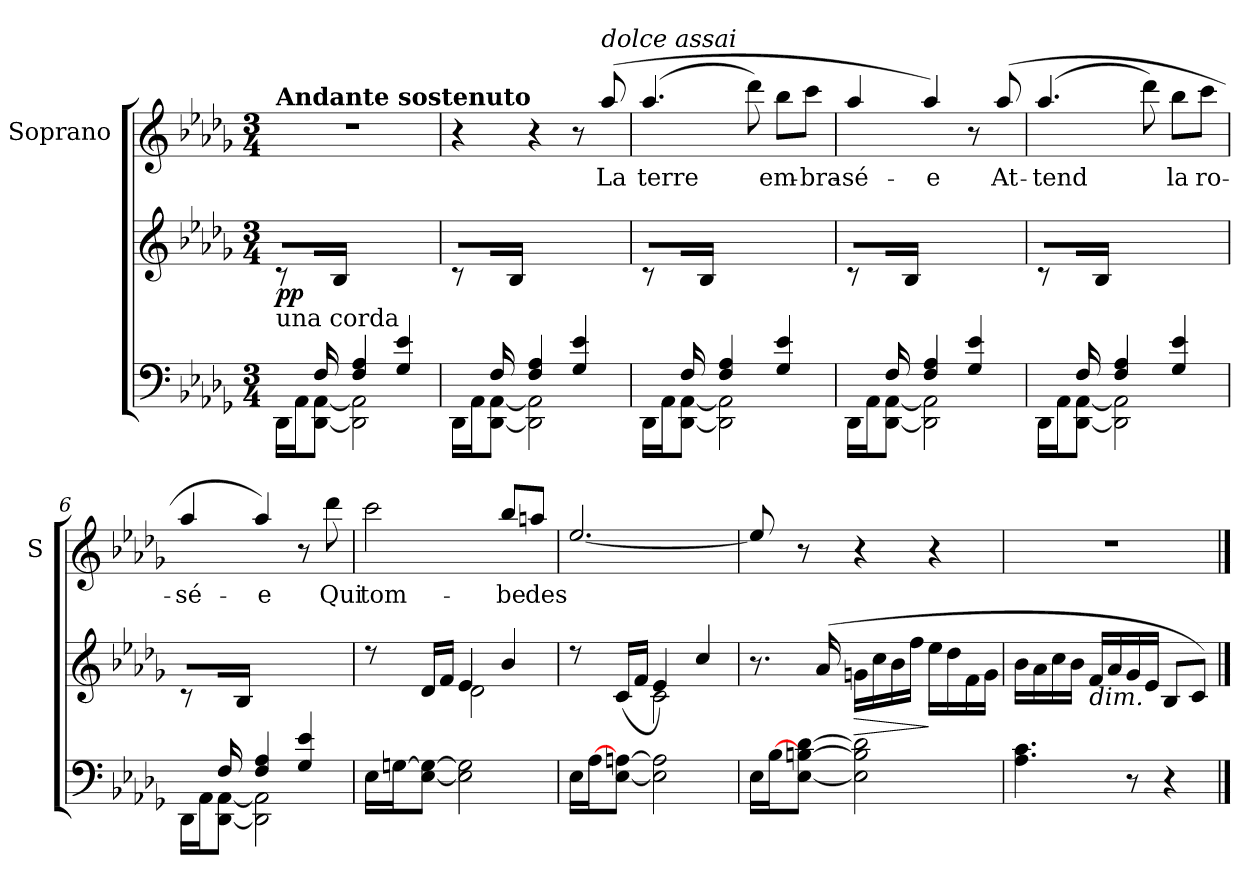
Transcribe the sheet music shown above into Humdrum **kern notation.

**kern	**kern	**dynam	**kern	**text
*part2	*part2	*part2	*part1	*part1
*staff3	*staff2	*staff2/3	*staff1	*staff1
*	*	*	*I"Soprano	*
*	*	*	*I'S	*
*clefF4	*clefG2	*	*clefG2	*
*	*	*	*ITrd7c12	*
*k[b-e-a-d-g-]	*k[b-e-a-d-g-]	*	*k[b-e-a-d-g-]	*
*D-:	*D-:	*	*D-:	*
*M3/4	*M3/4	*	*M3/4	*
=1	=1	=1	=1	=1
*^	*	*	*	*
!	!	!	!	!LO:TX:a:B:t=Andante sostenuto	!
!LO:TX:a:t=una corda	!	!	!	!	!
!	!	!	!LO:DY:b	!	!
8ryy	16DD-\LL	8r	pp	2.r	.
.	16AA-\J	.	.	.	.
16F/LL	[8DD-\ [8AA-\J	16ryy	.	.	.
16ryy	.	16B-/JJ	.	.	.
4F/ 4A-/	2DD-\] 2AA-\]	2ryy	.	.	.
4G-/ 4e-/	.	.	.	.	.
=2	=2	=2	=2	=2	=2
8ryy	16DD-\LL	8r	.	4r	.
.	16AA-\J	.	.	.	.
16F/LL	[8DD-\ [8AA-\J	16ryy	.	.	.
16ryy	.	16B-/JJ	.	.	.
4F/ 4A-/	2DD-\] 2AA-\]	2ryy	.	4r	.
4G-/ 4e-/	.	.	.	8r	.
!	!	!	!	!LO:TX:a:i:t=dolce assai	!
!	!	!	!	!	!LO:LY:b
.	.	.	.	(8a-/	La
=3	=3	=3	=3	=3	=3
!	!	!	!	!	!LO:LY:b
8ryy	16DD-\LL	8r	.	(4.a-/	terre
.	16AA-\J	.	.	.	.
16F/LL	[8DD-\ [8AA-\J	16ryy	.	.	.
16ryy	.	16B-/JJ	.	.	.
4F/ 4A-/	2DD-\] 2AA-\]	2ryy	.	.	.
.	.	.	.	8dd-\)	.
!	!	!	!	!	!LO:LY:b
4G-/ 4e-/	.	.	.	8b-\L	em-
!	!	!	!	!	!LO:LY:b
.	.	.	.	8cc\J	-bra-
!!LO:LB:g=z
=4	=4	=4	=4	=4	=4
!	!	!	!	!	!LO:LY:b
8ryy	16DD-\LL	8r	.	4a-/	-sé-
.	16AA-\J	.	.	.	.
16F/LL	[8DD-\ [8AA-\J	16ryy	.	.	.
16ryy	.	16B-/JJ	.	.	.
!	!	!	!	!	!LO:LY:b
4F/ 4A-/	2DD-\] 2AA-\]	2ryy	.	4a-/)	-e
4G-/ 4e-/	.	.	.	8r	.
!	!	!	!	!	!LO:LY:b
.	.	.	.	(8a-/	At-
=5	=5	=5	=5	=5	=5
!	!	!	!	!	!LO:LY:b
8ryy	16DD-\LL	8r	.	(4.a-/	-tend
.	16AA-\J	.	.	.	.
16F/LL	[8DD-\ [8AA-\J	16ryy	.	.	.
16ryy	.	16B-/JJ	.	.	.
4F/ 4A-/	2DD-\] 2AA-\]	2ryy	.	.	.
.	.	.	.	8dd-\)	.
!	!	!	!	!	!LO:LY:b
4G-/ 4e-/	.	.	.	8b-\L	la
!	!	!	!	!	!LO:LY:b
.	.	.	.	8cc\J	ro-
=6	=6	=6	=6	=6	=6
!	!	!	!	!	!LO:LY:b
8ryy	(>16DD-\LL	8r	.	4a-/	-sé-
.	16AA-\J	.	.	.	.
16F/LL	[8DD-\ [8AA-\J	16ryy	.	.	.
16ryy	.	16B-/JJ	.	.	.
!	!	!	!	!	!LO:LY:b
4F/ 4A-/	2DD-\] 2AA-\]	2ryy	.	4a-/)	-e
4G-/ 4e-/	.	.	.	8r	.
!	!	!	!	!	!LO:LY:b
.	.	.	.	8dd-\	Qui
*v	*v	*	*	*	*
=7	=7	=7	=7	=7
*	*^	*	*	*
!	!	!	!	!	!LO:LY:b
16E-\LL	8rdd	4ryy	.	2cc\	tom-
[16Gn\J	.	.	.	.	.
[8E-\ 8G\_J	16d-/LL	.	.	.	.
.	16f/JJ	.	.	.	.
2E-\] 2G\]	4e-/)	2d-\	.	.	.
!	!	!	!	!	!LO:LY:b
.	4b-/	.	.	8b-/L	-be
!	!	!	!	!	!LO:LY:b
.	.	.	.	8an/J	des
!!LO:LB:g=z
=8	=8	=8	=8	=8	=8
16E-\LL	8rdd	4ryy	.	[2.e-/	.
[16A-\J	.	.	.	.	.
[8E-\ [8A\J	(>16c/LL	.	.	.	.
.	16f/JJ	.	.	.	.
2E-\] 2A\]	4e-/)	2c\	.	.	.
.	4cc/	.	.	.	.
*	*v	*v	*	*	*
=9	=9	=9	=9	=9
16E-\LL	8.r	.	8e-/]	.
[16B-\J	.	.	.	.
[8E-\ [8B\ [8d-\J	.	.	8r	.
.	(16a-/	.	.	.
!	!	!LO:HP:b	!	!
2E-\] 2B\] 2d-\]	16gn\LL	>	4r	.
.	16cc\	.	.	.
.	16b-\	.	.	.
.	16ff\JJ	.	.	.
.	16ee-\LL	]	4r	.
.	16dd-\	.	.	.
.	16f\	.	.	.
.	16g\JJ	.	.	.
=10	=10	=10	=10	=10
4.A-\ 4.c\	16b-\LL	.	2.r	.
.	16a-\	.	.	.
.	16cc\	.	.	.
.	16b-\JJ	.	.	.
!	!LO:TX:b:i:t=dim.	!	!	!
.	16f/LL	.	.	.
.	16a-/	.	.	.
8r	16g-/	.	.	.
.	16e-/JJ	.	.	.
4r	8B-/L	.	.	.
.	8c/J)	.	.	.
==	==	==	==	==
*-	*-	*-	*-	*-
